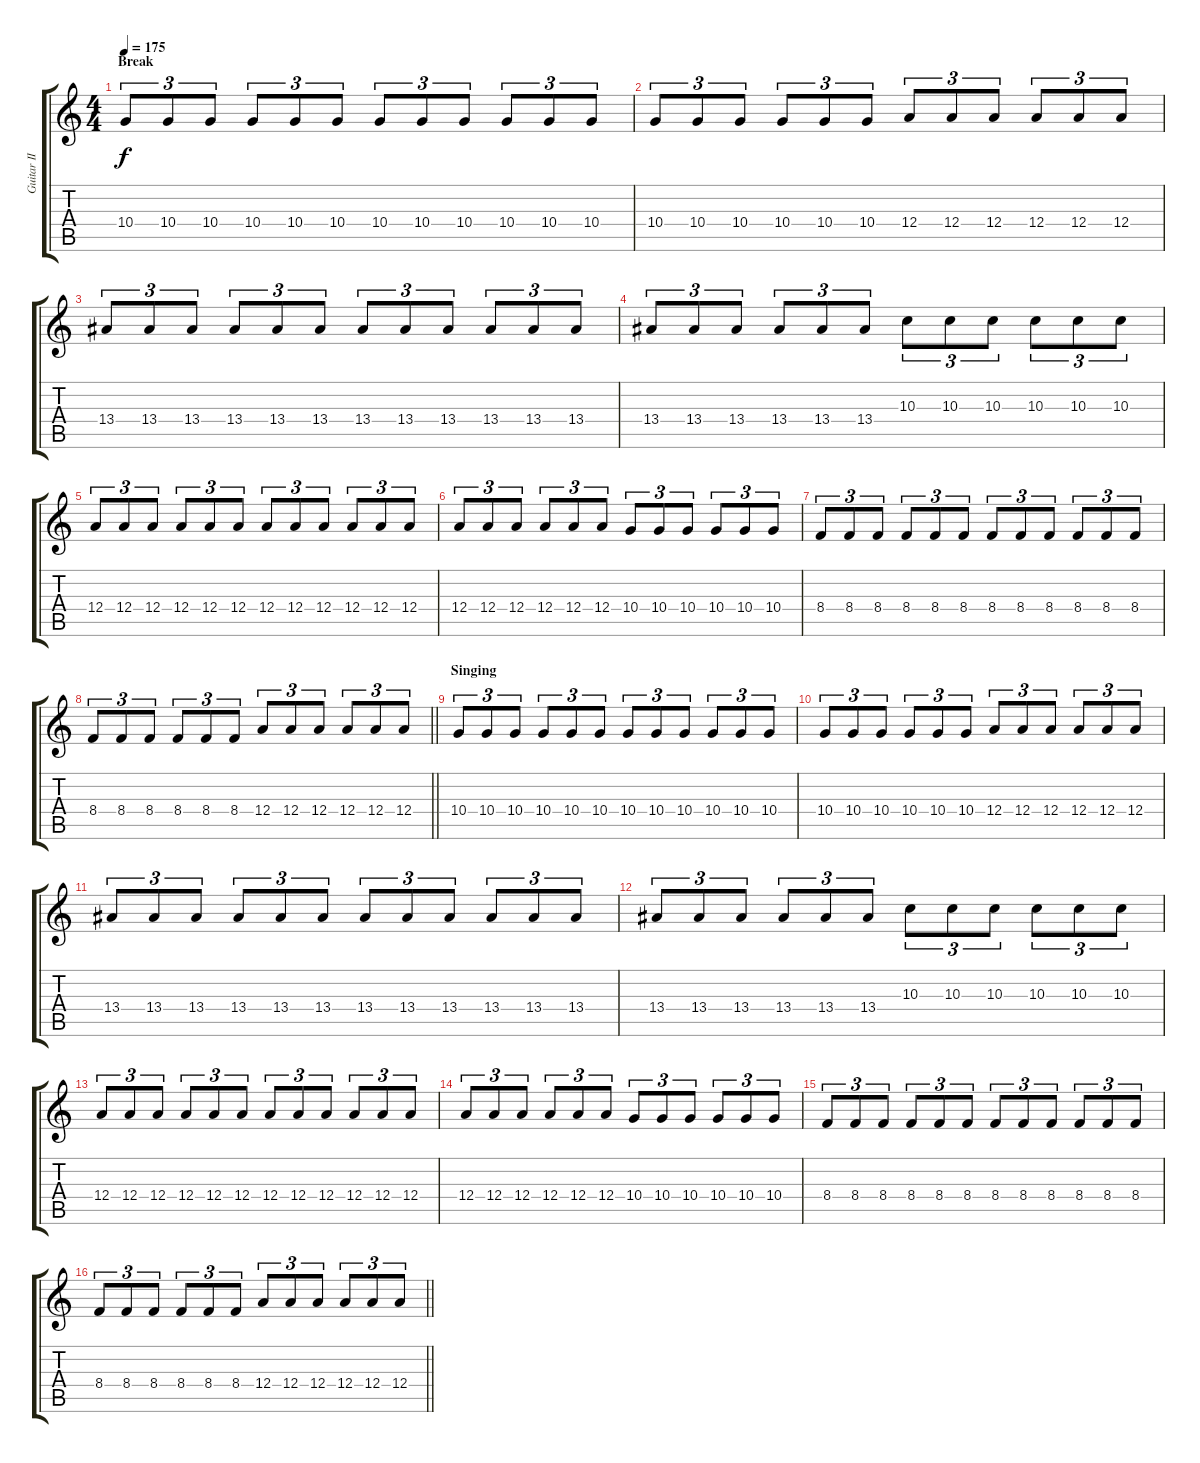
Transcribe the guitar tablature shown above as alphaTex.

\track ("Guitar II" "Guitar II") {instrument distortionguitar}
\staff {score tabs}
\tuning (B3 Gb3 D3 A2 E2 B1) {hide}
\ts (4 4)
\section ("" "Break")
\tempo 175
\clef g2
\ks c
10.4.8{tu (3 2) dy f volume 12} 10.4.8{tu (3 2)} 10.4.8{tu (3 2)} 10.4.8{tu (3 2)} 10.4.8{tu (3 2)} 10.4.8{tu (3 2)} 10.4.8{tu (3 2)} 10.4.8{tu (3 2)} 10.4.8{tu (3 2)} 10.4.8{tu (3 2)} 10.4.8{tu (3 2)} 10.4.8{tu (3 2)} |
10.4.8{tu (3 2)} 10.4.8{tu (3 2)} 10.4.8{tu (3 2)} 10.4.8{tu (3 2)} 10.4.8{tu (3 2)} 10.4.8{tu (3 2)} 12.4.8{tu (3 2)} 12.4.8{tu (3 2)} 12.4.8{tu (3 2)} 12.4.8{tu (3 2)} 12.4.8{tu (3 2)} 12.4.8{tu (3 2)} |
13.4.8{tu (3 2)} 13.4.8{tu (3 2)} 13.4.8{tu (3 2)} 13.4.8{tu (3 2)} 13.4.8{tu (3 2)} 13.4.8{tu (3 2)} 13.4.8{tu (3 2)} 13.4.8{tu (3 2)} 13.4.8{tu (3 2)} 13.4.8{tu (3 2)} 13.4.8{tu (3 2)} 13.4.8{tu (3 2)} |
13.4.8{tu (3 2)} 13.4.8{tu (3 2)} 13.4.8{tu (3 2)} 13.4.8{tu (3 2)} 13.4.8{tu (3 2)} 13.4.8{tu (3 2)} 10.3.8{tu (3 2)} 10.3.8{tu (3 2)} 10.3.8{tu (3 2)} 10.3.8{tu (3 2)} 10.3.8{tu (3 2)} 10.3.8{tu (3 2)} |
12.4.8{tu (3 2)} 12.4.8{tu (3 2)} 12.4.8{tu (3 2)} 12.4.8{tu (3 2)} 12.4.8{tu (3 2)} 12.4.8{tu (3 2)} 12.4.8{tu (3 2)} 12.4.8{tu (3 2)} 12.4.8{tu (3 2)} 12.4.8{tu (3 2)} 12.4.8{tu (3 2)} 12.4.8{tu (3 2)} |
12.4.8{tu (3 2)} 12.4.8{tu (3 2)} 12.4.8{tu (3 2)} 12.4.8{tu (3 2)} 12.4.8{tu (3 2)} 12.4.8{tu (3 2)} 10.4.8{tu (3 2)} 10.4.8{tu (3 2)} 10.4.8{tu (3 2)} 10.4.8{tu (3 2)} 10.4.8{tu (3 2)} 10.4.8{tu (3 2)} |
8.4.8{tu (3 2)} 8.4.8{tu (3 2)} 8.4.8{tu (3 2)} 8.4.8{tu (3 2)} 8.4.8{tu (3 2)} 8.4.8{tu (3 2)} 8.4.8{tu (3 2)} 8.4.8{tu (3 2)} 8.4.8{tu (3 2)} 8.4.8{tu (3 2)} 8.4.8{tu (3 2)} 8.4.8{tu (3 2)} |
\barLineRight lightlight
8.4.8{tu (3 2)} 8.4.8{tu (3 2)} 8.4.8{tu (3 2)} 8.4.8{tu (3 2)} 8.4.8{tu (3 2)} 8.4.8{tu (3 2)} 12.4.8{tu (3 2)} 12.4.8{tu (3 2)} 12.4.8{tu (3 2)} 12.4.8{tu (3 2)} 12.4.8{tu (3 2)} 12.4.8{tu (3 2)} |
\section ("" "Singing")
10.4.8{tu (3 2)} 10.4.8{tu (3 2)} 10.4.8{tu (3 2)} 10.4.8{tu (3 2)} 10.4.8{tu (3 2)} 10.4.8{tu (3 2)} 10.4.8{tu (3 2)} 10.4.8{tu (3 2)} 10.4.8{tu (3 2)} 10.4.8{tu (3 2)} 10.4.8{tu (3 2)} 10.4.8{tu (3 2)} |
10.4.8{tu (3 2)} 10.4.8{tu (3 2)} 10.4.8{tu (3 2)} 10.4.8{tu (3 2)} 10.4.8{tu (3 2)} 10.4.8{tu (3 2)} 12.4.8{tu (3 2)} 12.4.8{tu (3 2)} 12.4.8{tu (3 2)} 12.4.8{tu (3 2)} 12.4.8{tu (3 2)} 12.4.8{tu (3 2)} |
13.4.8{tu (3 2)} 13.4.8{tu (3 2)} 13.4.8{tu (3 2)} 13.4.8{tu (3 2)} 13.4.8{tu (3 2)} 13.4.8{tu (3 2)} 13.4.8{tu (3 2)} 13.4.8{tu (3 2)} 13.4.8{tu (3 2)} 13.4.8{tu (3 2)} 13.4.8{tu (3 2)} 13.4.8{tu (3 2)} |
13.4.8{tu (3 2)} 13.4.8{tu (3 2)} 13.4.8{tu (3 2)} 13.4.8{tu (3 2)} 13.4.8{tu (3 2)} 13.4.8{tu (3 2)} 10.3.8{tu (3 2)} 10.3.8{tu (3 2)} 10.3.8{tu (3 2)} 10.3.8{tu (3 2)} 10.3.8{tu (3 2)} 10.3.8{tu (3 2)} |
12.4.8{tu (3 2)} 12.4.8{tu (3 2)} 12.4.8{tu (3 2)} 12.4.8{tu (3 2)} 12.4.8{tu (3 2)} 12.4.8{tu (3 2)} 12.4.8{tu (3 2)} 12.4.8{tu (3 2)} 12.4.8{tu (3 2)} 12.4.8{tu (3 2)} 12.4.8{tu (3 2)} 12.4.8{tu (3 2)} |
12.4.8{tu (3 2)} 12.4.8{tu (3 2)} 12.4.8{tu (3 2)} 12.4.8{tu (3 2)} 12.4.8{tu (3 2)} 12.4.8{tu (3 2)} 10.4.8{tu (3 2)} 10.4.8{tu (3 2)} 10.4.8{tu (3 2)} 10.4.8{tu (3 2)} 10.4.8{tu (3 2)} 10.4.8{tu (3 2)} |
8.4.8{tu (3 2)} 8.4.8{tu (3 2)} 8.4.8{tu (3 2)} 8.4.8{tu (3 2)} 8.4.8{tu (3 2)} 8.4.8{tu (3 2)} 8.4.8{tu (3 2)} 8.4.8{tu (3 2)} 8.4.8{tu (3 2)} 8.4.8{tu (3 2)} 8.4.8{tu (3 2)} 8.4.8{tu (3 2)} |
\barLineRight lightlight
8.4.8{tu (3 2)} 8.4.8{tu (3 2)} 8.4.8{tu (3 2)} 8.4.8{tu (3 2)} 8.4.8{tu (3 2)} 8.4.8{tu (3 2)} 12.4.8{tu (3 2)} 12.4.8{tu (3 2)} 12.4.8{tu (3 2)} 12.4.8{tu (3 2)} 12.4.8{tu (3 2)} 12.4.8{tu (3 2)}
